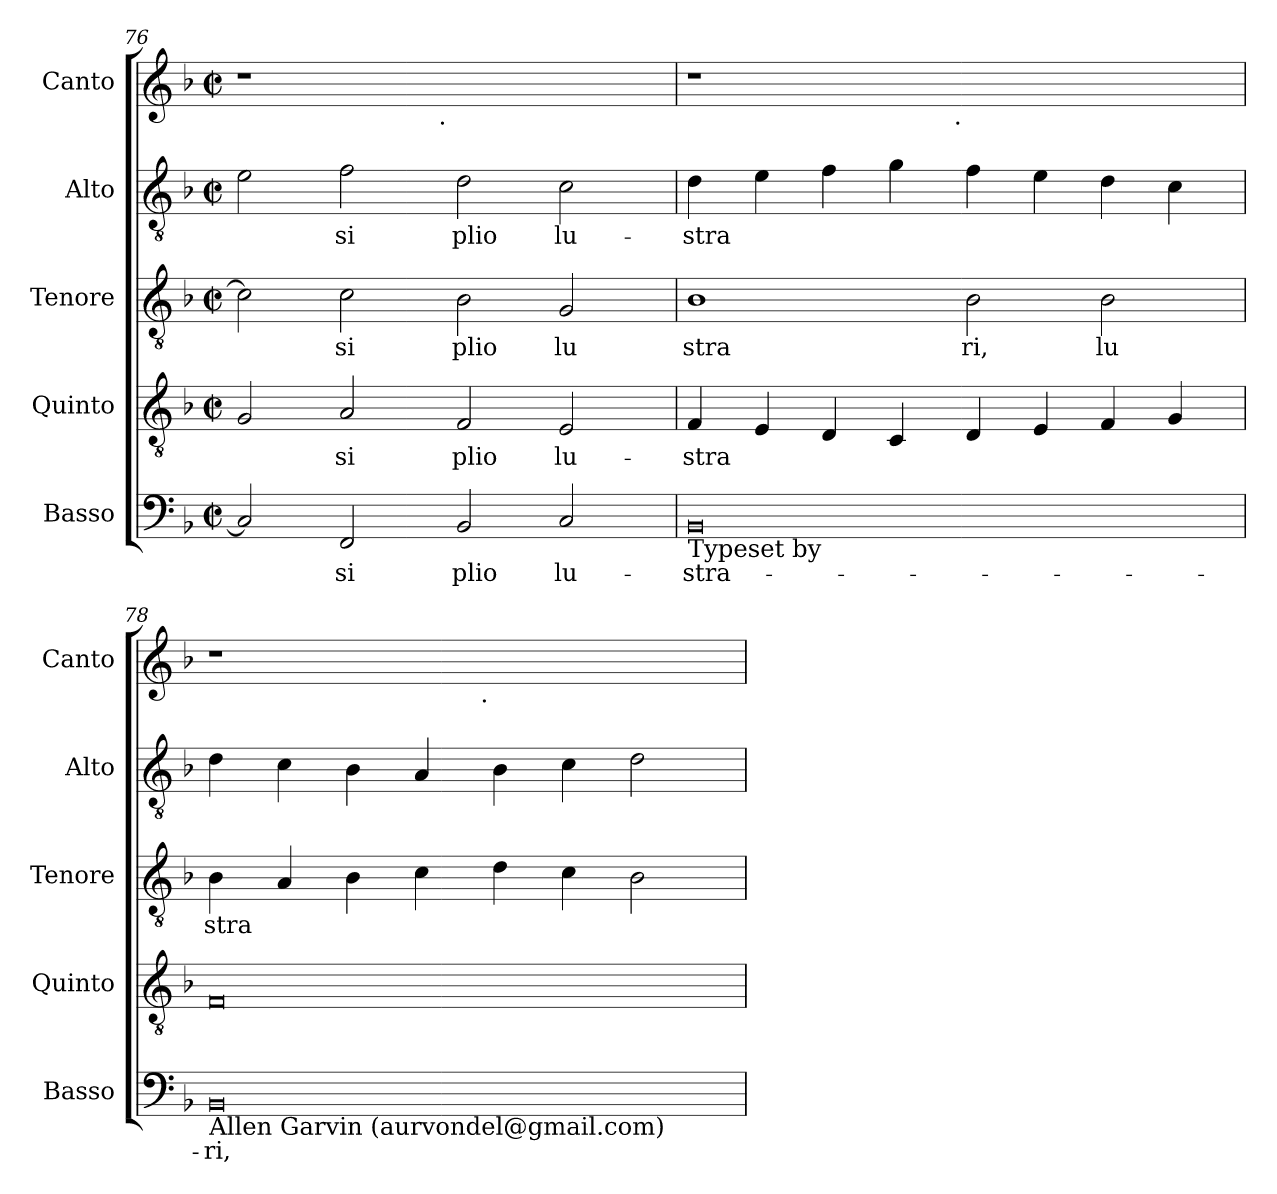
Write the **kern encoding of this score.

**kern	**text	**kern	**text	**kern	**text	**kern	**text	**kern
*part5	*part5	*part4	*part4	*part3	*part3	*part2	*part2	*part1
*staff5	*staff5	*staff4	*staff4	*staff3	*staff3	*staff2	*staff2	*staff1
*I"Basso	*	*I"Quinto	*	*I"Tenore	*	*I"Alto	*	*I"Canto
*I'Basso	*	*I'Quinto	*	*I'Tenore	*	*I'Alto	*	*I'Canto
*clefF4	*	*clefGv2	*	*clefGv2	*	*clefGv2	*	*clefG2
*k[b-]	*	*k[b-]	*	*k[b-]	*	*k[b-]	*	*k[b-]
*F:	*	*F:	*	*F:	*	*F:	*	*F:
*M2/2	*	*M2/2	*	*M2/2	*	*M2/2	*	*M2/2
*met(c|)	*	*met(c|)	*	*met(c|)	*	*met(c|)	*	*met(c|)
=76	=76	=76	=76	=76	=76	=76	=76	=76
!	!LO:LY:b:cj	!	!LO:LY:b:cj	!	!LO:LY:b:cj	!	!LO:LY:b:cj	!
*	*	*	*	*	*	*	*	*^
2C/]	--	2G/	--	2c\]	.	2e\	--	1r	2ryy
!	!LO:LY:b:cj	!	!LO:LY:b:cj	!	!LO:LY:b:cj	!	!LO:LY:b:cj	!	!
2FF/	-si	2A/	-si	2c\	si	2f\	-si	.	4...ryy
!	!	!	!	!	!	!	!	!	!LO:TX:b:t=.
.	.	.	.	.	.	.	.	.	1ryy
!	!LO:LY:b:cj	!	!LO:LY:b:cj	!	!LO:LY:b:cj	!	!LO:LY:b:cj	!	!
2BB-/	plio	2F/	plio	2B-\	plio	2d\	plio	1ryy	.
!	!LO:LY:b:cj	!	!LO:LY:b:cj	!	!LO:LY:b:cj	!	!LO:LY:b:cj	!	!
2C/	lu-	2E/	lu-	2G/	lu	2c\	lu-	.	.
.	.	.	.	.	.	.	.	.	32ryy
=77	=77	=77	=77	=77	=77	=77	=77	=77	=77
!LO:TX:b:t=Typeset by	!	!	!	!	!	!	!	!	!
!	!LO:LY:b:cj	!	!LO:LY:b:cj	!	!LO:LY:b:cj	!	!LO:LY:b:cj	!	!
0BB-	-stra-	4F/	-stra-	1B-	stra	4d\	-stra-	1r	2ryy
!	!	!	!LO:LY:b:cj	!	!	!	!LO:LY:b:cj	!	!
.	.	4E/	--	.	.	4e\	--	.	.
!	!	!	!LO:LY:b:cj	!	!	!	!LO:LY:b:cj	!	!
.	.	4D/	--	.	.	4f\	--	.	4ryy
!	!	!	!LO:LY:b:cj	!	!	!	!LO:LY:b:cj	!	!
.	.	4C/	--	.	.	4g\	--	.	8...ryy
!	!	!	!	!	!	!	!	!	!LO:TX:b:t=.
.	.	.	.	.	.	.	.	.	1ryy
!	!	!	!LO:LY:b:cj	!	!LO:LY:b:cj	!	!LO:LY:b:cj	!	!
.	.	4D/	--	2B-\	ri,	4f\	--	1ryy	.
!	!	!	!LO:LY:b:cj	!	!	!	!LO:LY:b:cj	!	!
.	.	4E/	--	.	.	4e\	--	.	.
!	!	!	!LO:LY:b:cj	!	!LO:LY:b:cj	!	!LO:LY:b:cj	!	!
.	.	4F/	--	2B-\	lu	4d\	--	.	.
!	!	!	!LO:LY:b:cj	!	!	!	!LO:LY:b:cj	!	!
.	.	4G/	--	.	.	4c\	--	.	.
.	.	.	.	.	.	.	.	.	64ryy
=78	=78	=78	=78	=78	=78	=78	=78	=78	=78
!LO:TX:b:t=Allen Garvin (aurvondel@gmail.com)	!	!	!	!	!	!	!	!	!
!	!LO:LY:b:cj	!	!LO:LY:b:cj	!	!LO:LY:b:cj	!	!LO:LY:b:cj	!	!
0BB-	-ri,	0F	--	4B-\	stra	4d\	--	1r	2ryy
!	!	!	!	!	!LO:LY:b:cj	!	!LO:LY:b:cj	!	!
.	.	.	.	4A/	.	4c\	--	.	.
!	!	!	!	!	!LO:LY:b:cj	!	!LO:LY:b:cj	!	!
.	.	.	.	4B-\	.	4B-\	--	.	4ryy
!	!	!	!	!	!LO:LY:b:cj	!	!LO:LY:b:cj	!	!
.	.	.	.	4c\	.	4A/	--	.	8...ryy
!	!	!	!	!	!	!	!	!	!LO:TX:b:t=.
.	.	.	.	.	.	.	.	.	1ryy
!	!	!	!	!	!LO:LY:b:cj	!	!LO:LY:b:cj	!	!
.	.	.	.	4d\	.	4B-\	--	1ryy	.
!	!	!	!	!	!LO:LY:b:cj	!	!LO:LY:b:cj	!	!
.	.	.	.	4c\	.	4c\	--	.	.
!	!	!	!	!	!LO:LY:b:cj	!	!LO:LY:b:cj	!	!
.	.	.	.	2B-\	.	2d\	--	.	.
.	.	.	.	.	.	.	.	.	64ryy
*	*	*	*	*	*	*	*	*v	*v
=	=	=	=	=	=	=	=	=
*-	*-	*-	*-	*-	*-	*-	*-	*-
